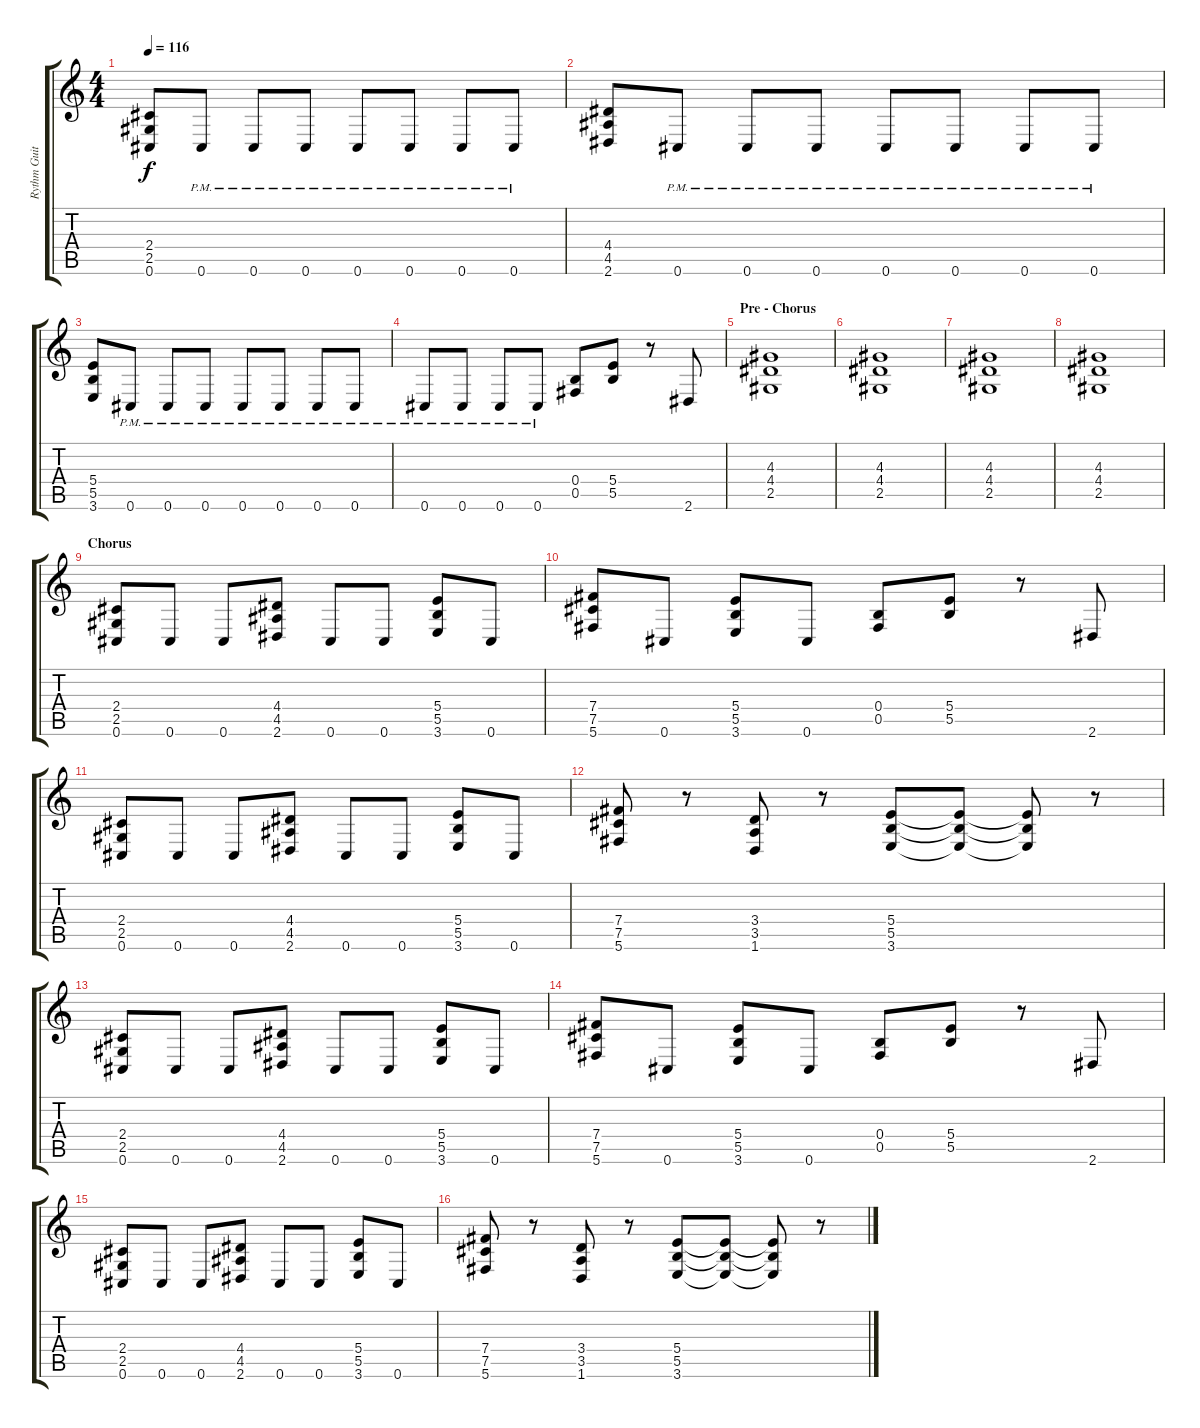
\track ("Rythm Guitar" "Rythm Guit") {instrument distortionguitar}
\staff {score tabs}
\tuning (Db4 Ab3 E3 B2 Gb2 Db2) {hide}
\ts (4 4)
\tempo 116
\clef g2
\ks c
(2.4 2.5 0.6).8{dy f} 0.6{pm}.8 0.6{pm}.8 0.6{pm}.8 0.6{pm}.8 0.6{pm}.8 0.6{pm}.8 0.6{pm}.8 |
(4.4 4.5 2.6).8 0.6{pm}.8 0.6{pm}.8 0.6{pm}.8 0.6{pm}.8 0.6{pm}.8 0.6{pm}.8 0.6{pm}.8 |
(5.4 5.5 3.6).8 0.6{pm}.8 0.6{pm}.8 0.6{pm}.8 0.6{pm}.8 0.6{pm}.8 0.6{pm}.8 0.6{pm}.8 |
0.6{pm}.8 0.6{pm}.8 0.6{pm}.8 0.6{pm}.8 (0.4 0.5).8 (5.4 5.5).8 r.8 2.6.8 |
\section ("" "Pre - Chorus")
(4.3 4.4 2.5).1 |
(4.3 4.4 2.5).1 |
(4.3 4.4 2.5).1 |
(4.3 4.4 2.5).1 |
\section ("" "Chorus")
(2.4 2.5 0.6).8 0.6.8 0.6.8 (4.4 4.5 2.6).8 0.6.8 0.6.8 (5.4 5.5 3.6).8 0.6.8 |
(7.4 7.5 5.6).8 0.6.8 (5.4 5.5 3.6).8 0.6.8 (0.4 0.5).8 (5.4 5.5).8 r.8 2.6.8 |
(2.4 2.5 0.6).8 0.6.8 0.6.8 (4.4 4.5 2.6).8 0.6.8 0.6.8 (5.4 5.5 3.6).8 0.6.8 |
(7.4 7.5 5.6).8 r.8 (3.4 3.5 1.6).8 r.8 (5.4 5.5 3.6).8 (5.4{t} 5.5{t} 3.6{t}).8 (5.4{t} 5.5{t} 3.6{t}).8 r.8 |
(2.4 2.5 0.6).8 0.6.8 0.6.8 (4.4 4.5 2.6).8 0.6.8 0.6.8 (5.4 5.5 3.6).8 0.6.8 |
(7.4 7.5 5.6).8 0.6.8 (5.4 5.5 3.6).8 0.6.8 (0.4 0.5).8 (5.4 5.5).8 r.8 2.6.8 |
(2.4 2.5 0.6).8 0.6.8 0.6.8 (4.4 4.5 2.6).8 0.6.8 0.6.8 (5.4 5.5 3.6).8 0.6.8 |
(7.4 7.5 5.6).8 r.8 (3.4 3.5 1.6).8 r.8 (5.4 5.5 3.6).8 (5.4{t} 5.5{t} 3.6{t}).8 (5.4{t} 5.5{t} 3.6{t}).8 r.8
